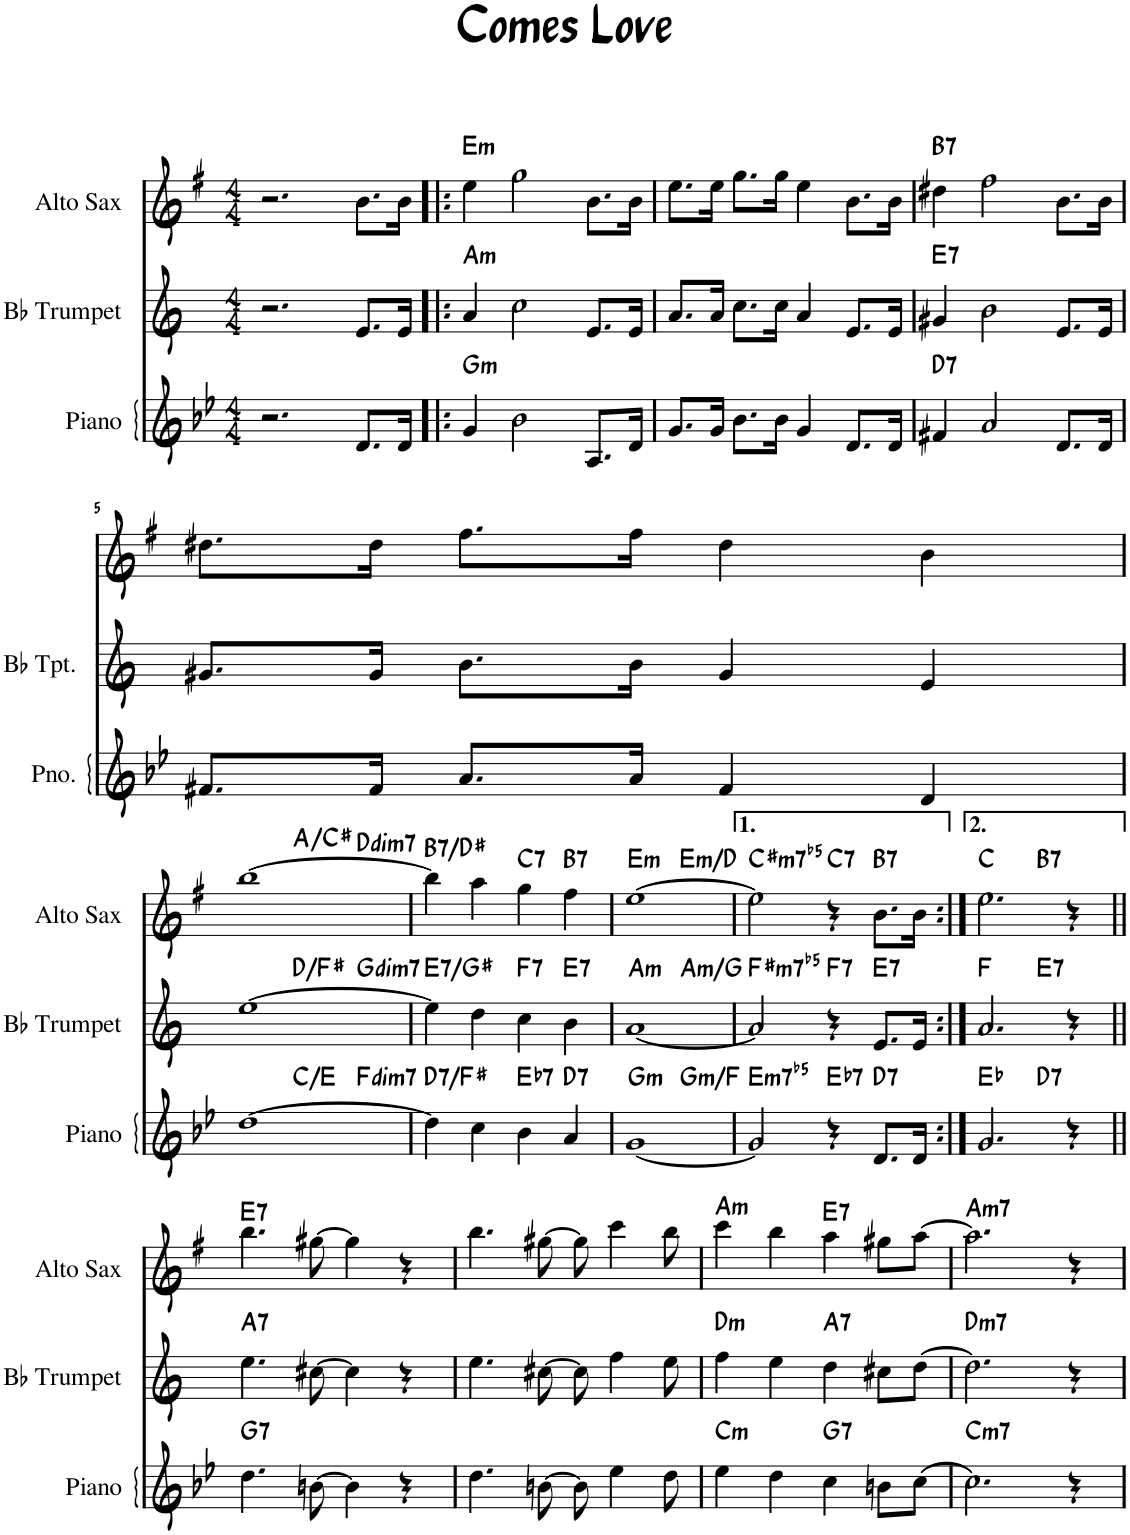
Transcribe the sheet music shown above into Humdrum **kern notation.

**kern	**harte	**kern	**harte	**kern	**harte
*part3	*part3	*part2	*part2	*part1	*part1
*staff3	*	*staff2	*	*staff1	*
*I"Piano	*	*I"Bb Trumpet	*	*I"Alto Sax	*
*I'Pno.	*	*I'Bb Tpt.	*	*I'Sax	*
*clefG2	*	*clefG2	*	*clefG2	*
*	*	*Trd1c2	*	*Trd5c9	*
*k[b-e-]	*	*k[]	*	*k[f#]	*
*M4/4	*	*M4/4	*	*M4/4	*
=1	=1	=1	=1	=1	=1
2.r	.	2.r	.	2.r	.
8.d/L	.	8.e/L	.	8.b\L	.
16d/Jk	.	16e/Jk	.	16b\Jk	.
=2!|:	=2!|:	=2!|:	=2!|:	=2!|:	=2!|:
!	!LO:H:kt=m	!	!LO:H:kt=m	!	!LO:H:kt=m
4g/	G:min	4a/	A:min	4ee\	E:min
2b-\	.	2cc\	.	2gg\	.
8.A/L	.	8.e/L	.	8.b\L	.
16d/Jk	.	16e/Jk	.	16b\Jk	.
=3	=3	=3	=3	=3	=3
8.g/L	.	8.a/L	.	8.ee\L	.
16g/Jk	.	16a/Jk	.	16ee\Jk	.
8.b-\L	.	8.cc\L	.	8.gg\L	.
16b-\Jk	.	16cc\Jk	.	16gg\Jk	.
4g/	.	4a/	.	4ee\	.
8.d/L	.	8.e/L	.	8.b\L	.
16d/Jk	.	16e/Jk	.	16b\Jk	.
=4	=4	=4	=4	=4	=4
!	!LO:H:kt=7	!	!LO:H:kt=7	!	!LO:H:kt=7
4f#X/	D:7	4g#X/	E:7	4dd#X\	B:7
2a/	.	2b\	.	2ff#\	.
8.d/L	.	8.e/L	.	8.b\L	.
16d/Jk	.	16e/Jk	.	16b\Jk	.
!!LO:LB:g=z
=5	=5	=5	=5	=5	=5
8.f#X/L	.	8.g#X/L	.	8.dd#X\L	.
16f#/Jk	.	16g#/Jk	.	16dd#\Jk	.
8.a/L	.	8.b\L	.	8.ff#\L	.
16a/Jk	.	16b\Jk	.	16ff#\Jk	.
4f#/	.	4g#/	.	4dd#\	.
4d/	.	4e/	.	4b\	.
!!LO:LB:g=z
=1	=1	=1	=1	=1	=1
*^	*	*^	*	*^	*
*	*^	*	*	*^	*	*	*^	*
[1dd	2ryy	2.ryy	.	[1ee	2ryy	2.ryy	.	[1bb	2ryy	2.ryy	.
.	2ryy	.	C:maj/3	.	2ryy	.	D:maj/3	.	2ryy	.	A:maj/3
!	!	!	!LO:H:kt=dim7	!	!	!	!LO:H:kt=dim7	!	!	!	!LO:H:kt=dim7
.	.	4ryy	F:dim7	.	.	4ryy	G:dim7	.	.	4ryy	D:dim7
=2	=2	=2	=2	=2	=2	=2	=2	=2	=2	=2	=2
!	!	!	!LO:H:kt=7	!	!	!	!LO:H:kt=7	!	!	!	!LO:H:kt=7
*v	*v	*v	*	*	*	*	*	*v	*v	*v	*
*	*	*v	*v	*v	*	*	*
4dd\]	D:7/3	4ee\]	E:7/3	4bb\]	B:7/3
4cc\	.	4dd\	.	4aa\	.
!	!LO:H:kt=7	!	!LO:H:kt=7	!	!LO:H:kt=7
4b-\	Eb:7	4cc\	F:7	4gg\	C:7
!	!LO:H:kt=7	!	!LO:H:kt=7	!	!LO:H:kt=7
4a/	D:7	4b\	E:7	4ff#\	B:7
=3	=3	=3	=3	=3	=3
!	!LO:H:kt=m	!	!LO:H:kt=m	!	!LO:H:kt=m
*^	*	*^	*	*^	*
[1g	2ryy	G:min	[1a	2ryy	A:min	[1ee	2ryy	E:min
!	!	!LO:H:kt=m	!	!	!LO:H:kt=m	!	!	!LO:H:kt=m
.	2ryy	G:min/b7	.	2ryy	A:min/b7	.	2ryy	E:min/b7
=4	=4	=4	=4	=4	=4	=4	=4	=4
!	!	!LO:H:kt=m7b5	!	!	!LO:H:kt=m7b5	!	!	!LO:H:kt=m7b5
*v	*v	*	*	*	*	*v	*v	*
*	*	*v	*v	*	*	*
2g/]	E:hdim7	2a/]	F#:hdim7	2ee\]	C#:hdim7
!	!LO:H:kt=7	!	!LO:H:kt=7	!	!LO:H:kt=7
4r	Eb:7	4r	F:7	4r	C:7
!	!LO:H:kt=7	!	!LO:H:kt=7	!	!LO:H:kt=7
8.d/L	D:7	8.e/L	E:7	8.b\L	B:7
16d/Jk	.	16e/Jk	.	16b\Jk	.
=5:|!	=5:|!	=5:|!	=5:|!	=5:|!	=5:|!
*^	*	*^	*	*^	*
2.g/	2ryy	Eb:maj	2.a/	2ryy	F:maj	2.ee\	2ryy	C:maj
!	!	!LO:H:kt=7	!	!	!LO:H:kt=7	!	!	!LO:H:kt=7
.	2ryy	D:7	.	2ryy	E:7	.	2ryy	B:7
4r	.	.	4r	.	.	4r	.	.
!!LO:LB:g=z
=1||	=1||	=1||	=1||	=1||	=1||	=1||	=1||	=1||
!	!	!LO:H:kt=7	!	!	!LO:H:kt=7	!	!	!LO:H:kt=7
*v	*v	*	*	*	*	*v	*v	*
*	*	*v	*v	*	*	*
4.dd\	G:7	4.ee\	A:7	4.bb\	E:7
[8bn\	.	[8cc#X\	.	[8gg#X\	.
4b\]	.	4cc#\]	.	4gg#\]	.
4r	.	4r	.	4r	.
=2	=2	=2	=2	=2	=2
4.dd\	.	4.ee\	.	4.bb\	.
[8bn\	.	[8cc#X\	.	[8gg#X\	.
8b\]	.	8cc#\]	.	8gg#\]	.
4ee-\	.	4ff\	.	4ccc\	.
8dd\	.	8ee\	.	8bb\	.
=3	=3	=3	=3	=3	=3
!	!LO:H:kt=m	!	!LO:H:kt=m	!	!LO:H:kt=m
4ee-\	C:min	4ff\	D:min	4ccc\	A:min
4dd\	.	4ee\	.	4bb\	.
!	!LO:H:kt=7	!	!LO:H:kt=7	!	!LO:H:kt=7
4cc\	G:7	4dd\	A:7	4aa\	E:7
8bn\L	.	8cc#X\L	.	8gg#X\L	.
[8cc\J	.	[8dd\J	.	[8aa\J	.
=4	=4	=4	=4	=4	=4
!	!LO:H:kt=m7	!	!LO:H:kt=m7	!	!LO:H:kt=m7
2.cc\]	C:min7	2.dd\]	D:min7	2.aa\]	A:min7
4r	.	4r	.	4r	.
=	=	=	=	=	=
*-	*-	*-	*-	*-	*-
